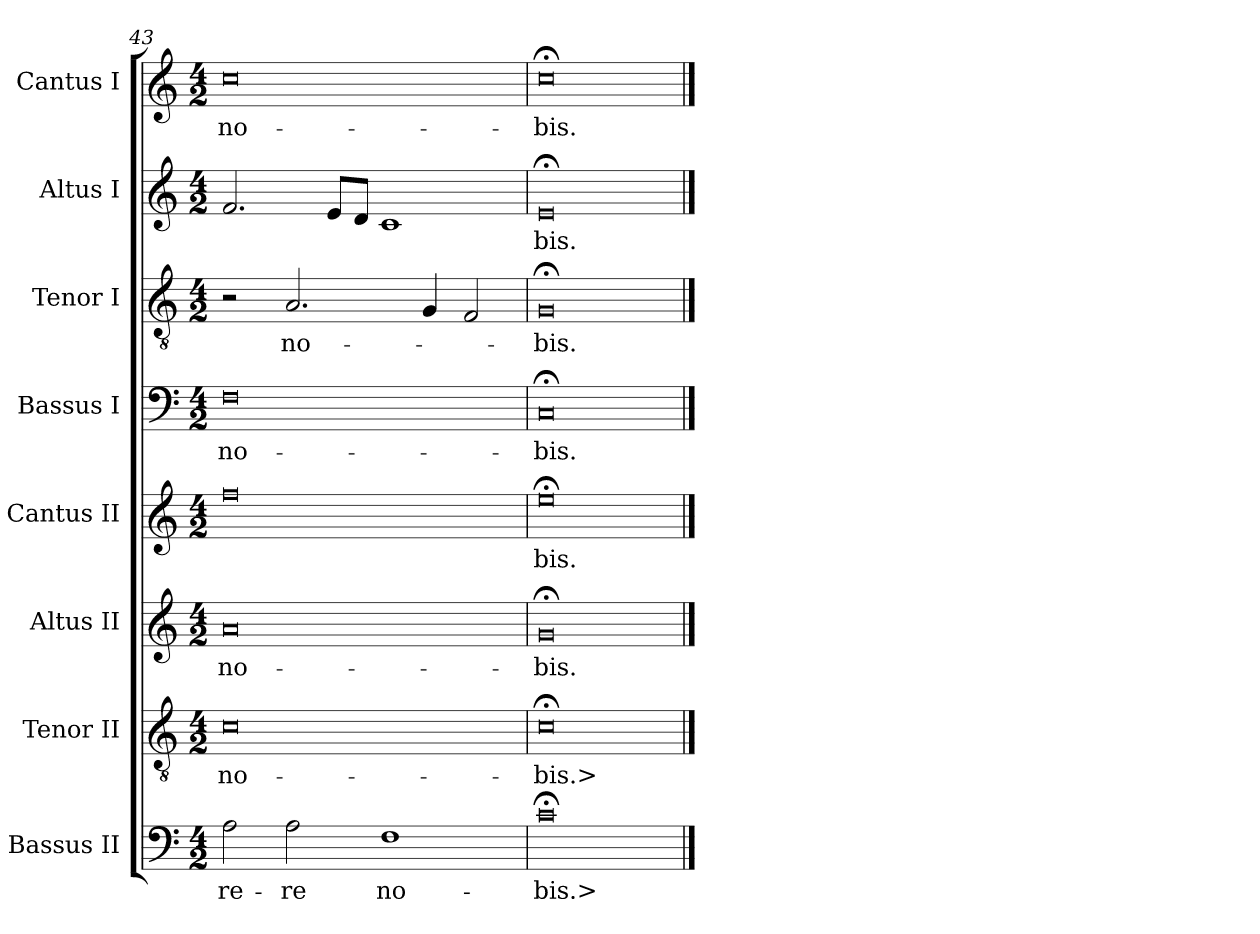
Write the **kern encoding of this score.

**kern	**text	**kern	**text	**kern	**text	**kern	**text	**kern	**text	**kern	**text	**kern	**text	**kern	**text
*part8	*part8	*part7	*part7	*part6	*part6	*part5	*part5	*part4	*part4	*part3	*part3	*part2	*part2	*part1	*part1
*staff8	*staff8	*staff7	*staff7	*staff6	*staff6	*staff5	*staff5	*staff4	*staff4	*staff3	*staff3	*staff2	*staff2	*staff1	*staff1
*I"Bassus II	*	*I"Tenor II	*	*I"Altus II	*	*I"Cantus II	*	*I"Bassus I	*	*I"Tenor I	*	*I"Altus I	*	*I"Cantus I	*
*I'B.II	*	*I'T.II	*	*I'A.II	*	*I'C.II	*	*I'B.	*	*I'T.I	*	*I'A.I	*	*I'C.I	*
*clefF4	*	*clefGv2	*	*clefG2	*	*clefG2	*	*clefF4	*	*clefGv2	*	*clefG2	*	*clefG2	*
*	*	*ITrd7c12	*	*	*	*	*	*	*	*ITrd7c12	*	*	*	*	*
*k[]	*	*k[]	*	*k[]	*	*k[]	*	*k[]	*	*k[]	*	*k[]	*	*k[]	*
*C:	*	*C:	*	*C:	*	*C:	*	*C:	*	*C:	*	*C:	*	*C:	*
*M4/2	*	*M4/2	*	*M4/2	*	*M4/2	*	*M4/2	*	*M4/2	*	*M4/2	*	*M4/2	*
=43	=43	=43	=43	=43	=43	=43	=43	=43	=43	=43	=43	=43	=43	=43	=43
2A\	-re-	0C\	no-	0a/	no-	0ff\	.	0F\	no-	2r	.	2.f/	.	0cc\	no-
2A\	-re	.	.	.	.	.	.	.	.	2.AA/	no-	.	.	.	.
.	.	.	.	.	.	.	.	.	.	.	.	8e/L	.	.	.
.	.	.	.	.	.	.	.	.	.	.	.	8d/J	.	.	.
1F\	no-	.	.	.	.	.	.	.	.	.	.	1c/	.	.	.
.	.	.	.	.	.	.	.	.	.	4GG/	.	.	.	.	.
.	.	.	.	.	.	.	.	.	.	2FF/	.	.	.	.	.
=44	=44	=44	=44	=44	=44	=44	=44	=44	=44	=44	=44	=44	=44	=44	=44
0c;<\	-bis.>	0C;<\	-bis.>	0g;</	-bis.	0ee;<\	-bis.	0C;</	-bis.	0GG;</	-bis.	0e;</	-bis.	0cc;<\	-bis.
==	==	==	==	==	==	==	==	==	==	==	==	==	==	==	==
*-	*-	*-	*-	*-	*-	*-	*-	*-	*-	*-	*-	*-	*-	*-	*-
